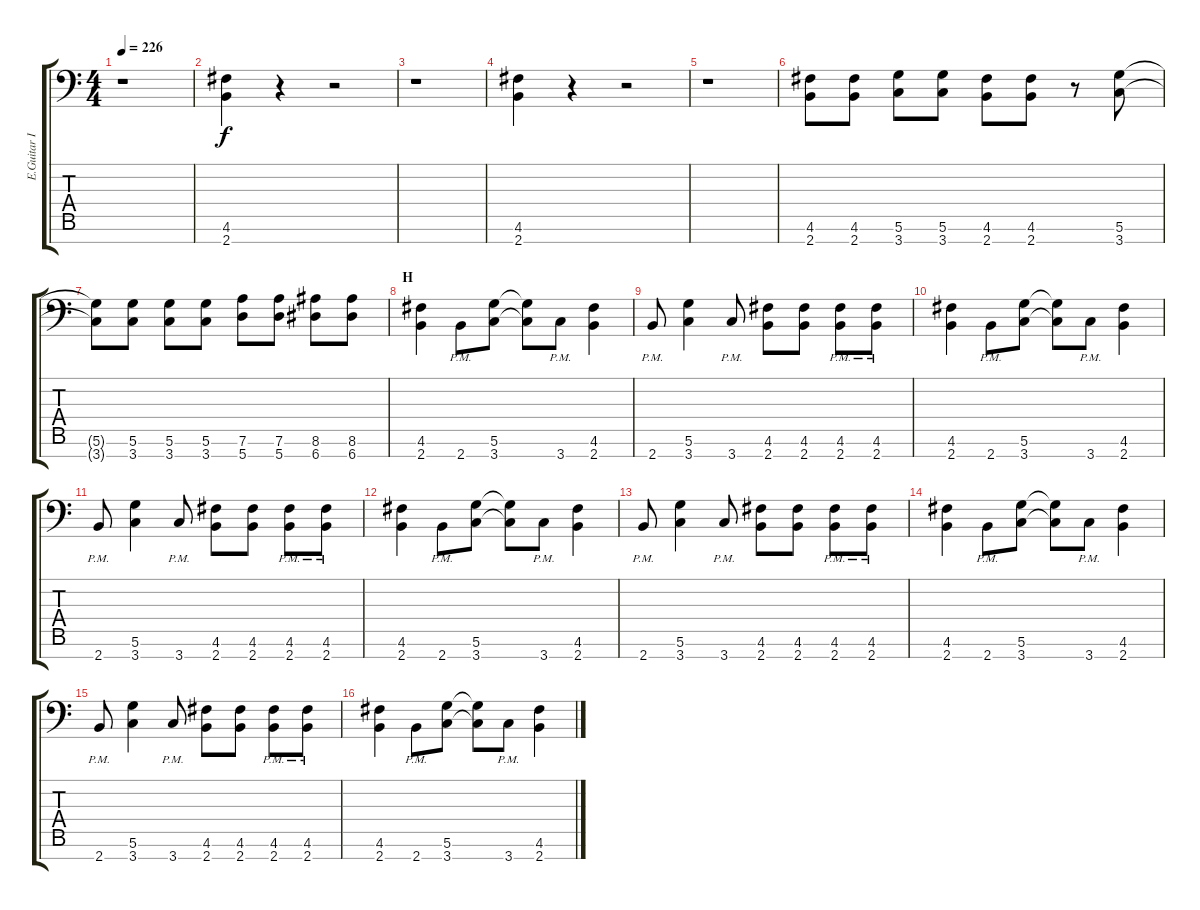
\track ("E.Guitar I" "E.Guitar I") {instrument overdrivenguitar}
\staff {score tabs}
\tuning (E4 B3 G3 D3 A2 D2 A1) {hide}
\ts (4 4)
\tempo 226
\clef f4
\ks c
r.1{dy f} |
(4.6 2.7).4 r.4 r.2 |
r.1 |
(4.6 2.7).4 r.4 r.2 |
r.1 |
(4.6 2.7).8 (4.6 2.7).8 (5.6 3.7).8 (5.6 3.7).8 (4.6 2.7).8 (4.6 2.7).8 r.8 (5.6 3.7).8 |
(5.6{t} 3.7{t}).8 (5.6 3.7).8 (5.6 3.7).8 (5.6 3.7).8 (7.6 5.7).8 (7.6 5.7).8 (8.6 6.7).8 (8.6 6.7).8 |
\section ("" "H")
(4.6 2.7).4 2.7{pm}.8 (5.6 3.7).8 (5.6{t} 3.7{t}).8 3.7{pm}.8 (4.6 2.7).4 |
2.7{pm}.8 (5.6 3.7).4 3.7{pm}.8 (4.6 2.7).8 (4.6 2.7).8 (4.6{pm} 2.7{pm}).8 (4.6{pm} 2.7{pm}).8 |
(4.6 2.7).4 2.7{pm}.8 (5.6 3.7).8 (5.6{t} 3.7{t}).8 3.7{pm}.8 (4.6 2.7).4 |
2.7{pm}.8 (5.6 3.7).4 3.7{pm}.8 (4.6 2.7).8 (4.6 2.7).8 (4.6{pm} 2.7{pm}).8 (4.6{pm} 2.7{pm}).8 |
(4.6 2.7).4 2.7{pm}.8 (5.6 3.7).8 (5.6{t} 3.7{t}).8 3.7{pm}.8 (4.6 2.7).4 |
2.7{pm}.8 (5.6 3.7).4 3.7{pm}.8 (4.6 2.7).8 (4.6 2.7).8 (4.6{pm} 2.7{pm}).8 (4.6{pm} 2.7{pm}).8 |
(4.6 2.7).4 2.7{pm}.8 (5.6 3.7).8 (5.6{t} 3.7{t}).8 3.7{pm}.8 (4.6 2.7).4 |
2.7{pm}.8 (5.6 3.7).4 3.7{pm}.8 (4.6 2.7).8 (4.6 2.7).8 (4.6{pm} 2.7{pm}).8 (4.6{pm} 2.7{pm}).8 |
(4.6 2.7).4 2.7{pm}.8 (5.6 3.7).8 (5.6{t} 3.7{t}).8 3.7{pm}.8 (4.6 2.7).4
